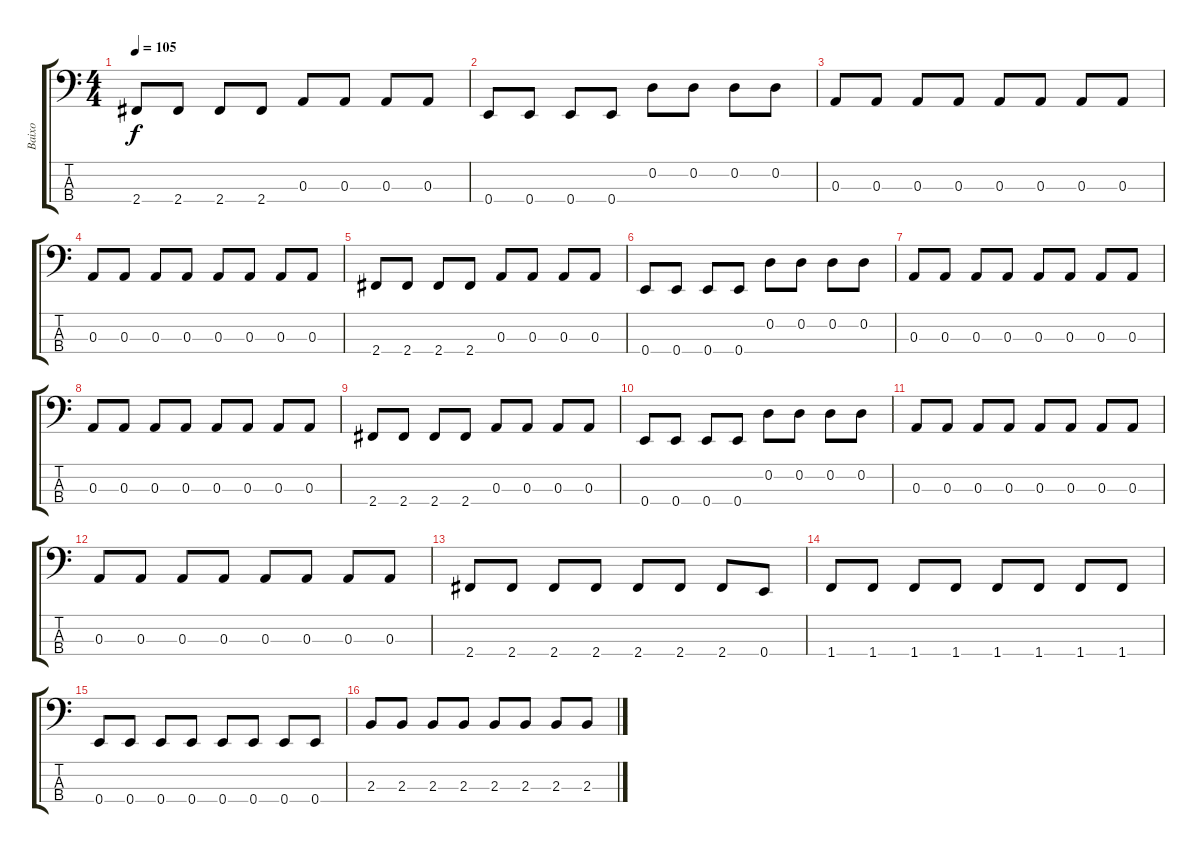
\track ("Baixo" "Baixo") {instrument slapbass2}
\staff {score tabs}
\tuning (G2 D2 A1 E1) {hide}
\ts (4 4)
\tempo 105
\clef f4
\ks c
2.4.8{dy f} 2.4.8 2.4.8 2.4.8 0.3.8 0.3.8 0.3.8 0.3.8 |
0.4.8 0.4.8 0.4.8 0.4.8 0.2.8 0.2.8 0.2.8 0.2.8 |
0.3.8 0.3.8 0.3.8 0.3.8 0.3.8 0.3.8 0.3.8 0.3.8 |
0.3.8 0.3.8 0.3.8 0.3.8 0.3.8 0.3.8 0.3.8 0.3.8 |
2.4.8 2.4.8 2.4.8 2.4.8 0.3.8 0.3.8 0.3.8 0.3.8 |
0.4.8 0.4.8 0.4.8 0.4.8 0.2.8 0.2.8 0.2.8 0.2.8 |
0.3.8 0.3.8 0.3.8 0.3.8 0.3.8 0.3.8 0.3.8 0.3.8 |
0.3.8 0.3.8 0.3.8 0.3.8 0.3.8 0.3.8 0.3.8 0.3.8 |
2.4.8 2.4.8 2.4.8 2.4.8 0.3.8 0.3.8 0.3.8 0.3.8 |
0.4.8 0.4.8 0.4.8 0.4.8 0.2.8 0.2.8 0.2.8 0.2.8 |
0.3.8 0.3.8 0.3.8 0.3.8 0.3.8 0.3.8 0.3.8 0.3.8 |
0.3.8 0.3.8 0.3.8 0.3.8 0.3.8 0.3.8 0.3.8 0.3.8 |
2.4.8 2.4.8 2.4.8 2.4.8 2.4.8 2.4.8 2.4.8 0.4.8 |
1.4.8 1.4.8 1.4.8 1.4.8 1.4.8 1.4.8 1.4.8 1.4.8 |
0.4.8 0.4.8 0.4.8 0.4.8 0.4.8 0.4.8 0.4.8 0.4.8 |
2.3.8 2.3.8 2.3.8 2.3.8 2.3.8 2.3.8 2.3.8 2.3.8
